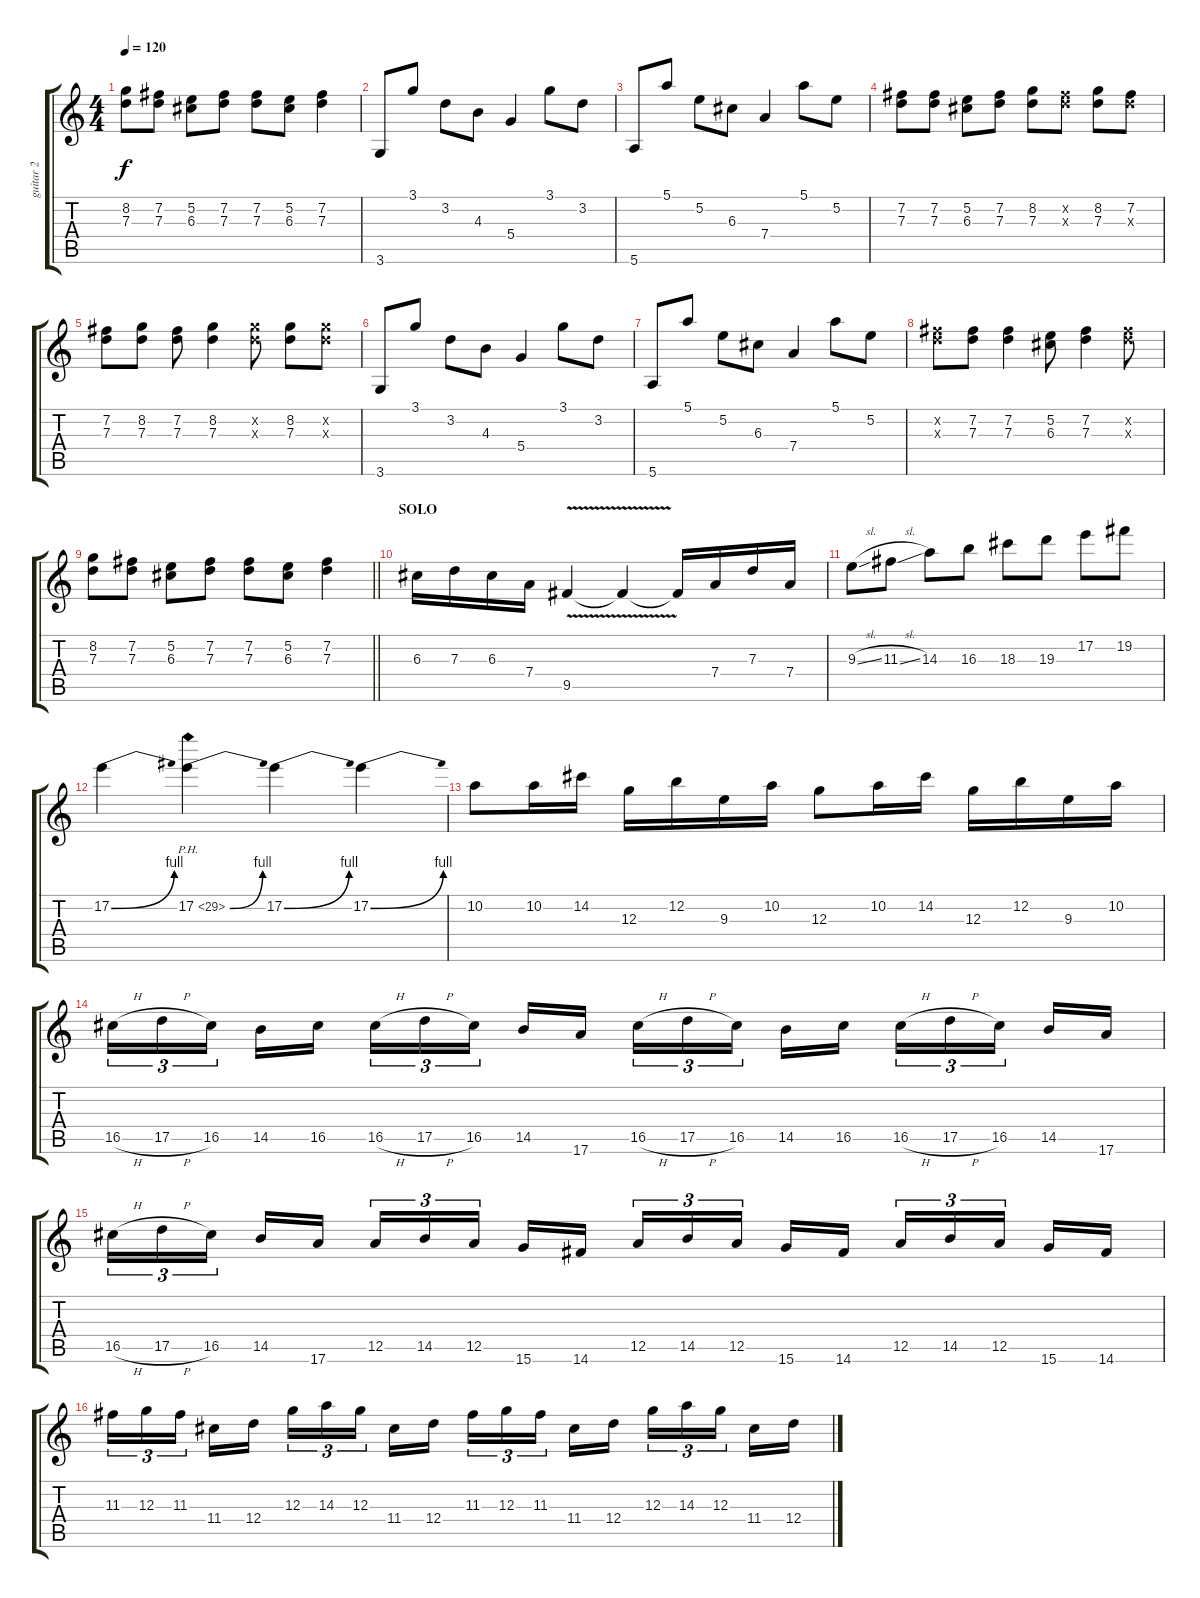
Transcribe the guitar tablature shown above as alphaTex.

\track ("guitar 2" "guitar 2") {instrument distortionguitar}
\staff {score tabs}
\tuning (E4 B3 G3 D3 A2 E2) {hide}
\ts (4 4)
\tempo 120
\clef g2
\ks c
(8.2 7.3).8{dy f} (7.2 7.3).8 (5.2 6.3).8 (7.2 7.3).8 (7.2 7.3).8 (5.2 6.3).8 (7.2 7.3).4 |
3.6.8 3.1.8 3.2.8 4.3.8 5.4.4 3.1.8 3.2.8 |
5.6.8 5.1.8 5.2.8 6.3.8 7.4.4 5.1.8 5.2.8 |
(7.2 7.3).8 (7.2 7.3).8 (5.2 6.3).8 (7.2 7.3).8 (8.2 7.3).8 (7.2{x} 7.3{x}).8 (8.2 7.3).8 (7.2 7.3{x}).8 |
(7.2 7.3).8 (8.2 7.3).8 (7.2 7.3).8 (8.2 7.3).4 (8.2{x} 7.3{x}).8 (8.2 7.3).8 (8.2{x} 7.3{x}).8 |
3.6.8 3.1.8 3.2.8 4.3.8 5.4.4 3.1.8 3.2.8 |
5.6.8 5.1.8 5.2.8 6.3.8 7.4.4 5.1.8 5.2.8 |
(7.2{x} 7.3{x}).8 (7.2 7.3).8 (7.2 7.3).4 (5.2 6.3).8 (7.2 7.3).4 (7.2{x} 7.3{x}).8 |
\barLineRight lightlight
(8.2 7.3).8 (7.2 7.3).8 (5.2 6.3).8 (7.2 7.3).8 (7.2 7.3).8 (5.2 6.3).8 (7.2 7.3).4 |
\section ("" "SOLO")
6.3.16 7.3.16 6.3.16 7.4.16 9.5{v}.4 9.5{t}.4 9.5{t}.16 7.4.16 7.3.16 7.4.16 |
9.3{sl}.8 11.3{sl}.8 14.3.8 16.3.8 18.3.8 19.3.8 17.2.8 19.2.8 |
17.2{be (bend 0 0 60 4)}.4 17.2{be (bend 0 0 60 4) ph 12}.4 17.2{be (bend 0 0 60 4)}.4 17.2{be (bend 0 0 60 4)}.4 |
10.2.8 10.2.16 14.2.16 12.3.16 12.2.16 9.3.16 10.2.16 12.3.8 10.2.16 14.2.16 12.3.16 12.2.16 9.3.16 10.2.16 |
16.5{h}.16{tu (3 2)} 17.5{h}.16{tu (3 2)} 16.5.16{tu (3 2) beam splitsecondary} 14.5.16 16.5.16 16.5{h}.16{tu (3 2)} 17.5{h}.16{tu (3 2)} 16.5.16{tu (3 2) beam splitsecondary} 14.5.16 17.6.16 16.5{h}.16{tu (3 2)} 17.5{h}.16{tu (3 2)} 16.5.16{tu (3 2) beam splitsecondary} 14.5.16 16.5.16 16.5{h}.16{tu (3 2)} 17.5{h}.16{tu (3 2)} 16.5.16{tu (3 2) beam splitsecondary} 14.5.16 17.6.16 |
16.5{h}.16{tu (3 2)} 17.5{h}.16{tu (3 2)} 16.5.16{tu (3 2) beam splitsecondary} 14.5.16 17.6.16 12.5.16{tu (3 2)} 14.5.16{tu (3 2)} 12.5.16{tu (3 2) beam splitsecondary} 15.6.16 14.6.16 12.5.16{tu (3 2)} 14.5.16{tu (3 2)} 12.5.16{tu (3 2) beam splitsecondary} 15.6.16 14.6.16 12.5.16{tu (3 2)} 14.5.16{tu (3 2)} 12.5.16{tu (3 2) beam splitsecondary} 15.6.16 14.6.16 |
11.3.16{tu (3 2)} 12.3.16{tu (3 2)} 11.3.16{tu (3 2) beam splitsecondary} 11.4.16 12.4.16 12.3.16{tu (3 2)} 14.3.16{tu (3 2)} 12.3.16{tu (3 2) beam splitsecondary} 11.4.16 12.4.16 11.3.16{tu (3 2)} 12.3.16{tu (3 2)} 11.3.16{tu (3 2) beam splitsecondary} 11.4.16 12.4.16 12.3.16{tu (3 2)} 14.3.16{tu (3 2)} 12.3.16{tu (3 2) beam splitsecondary} 11.4.16 12.4.16
